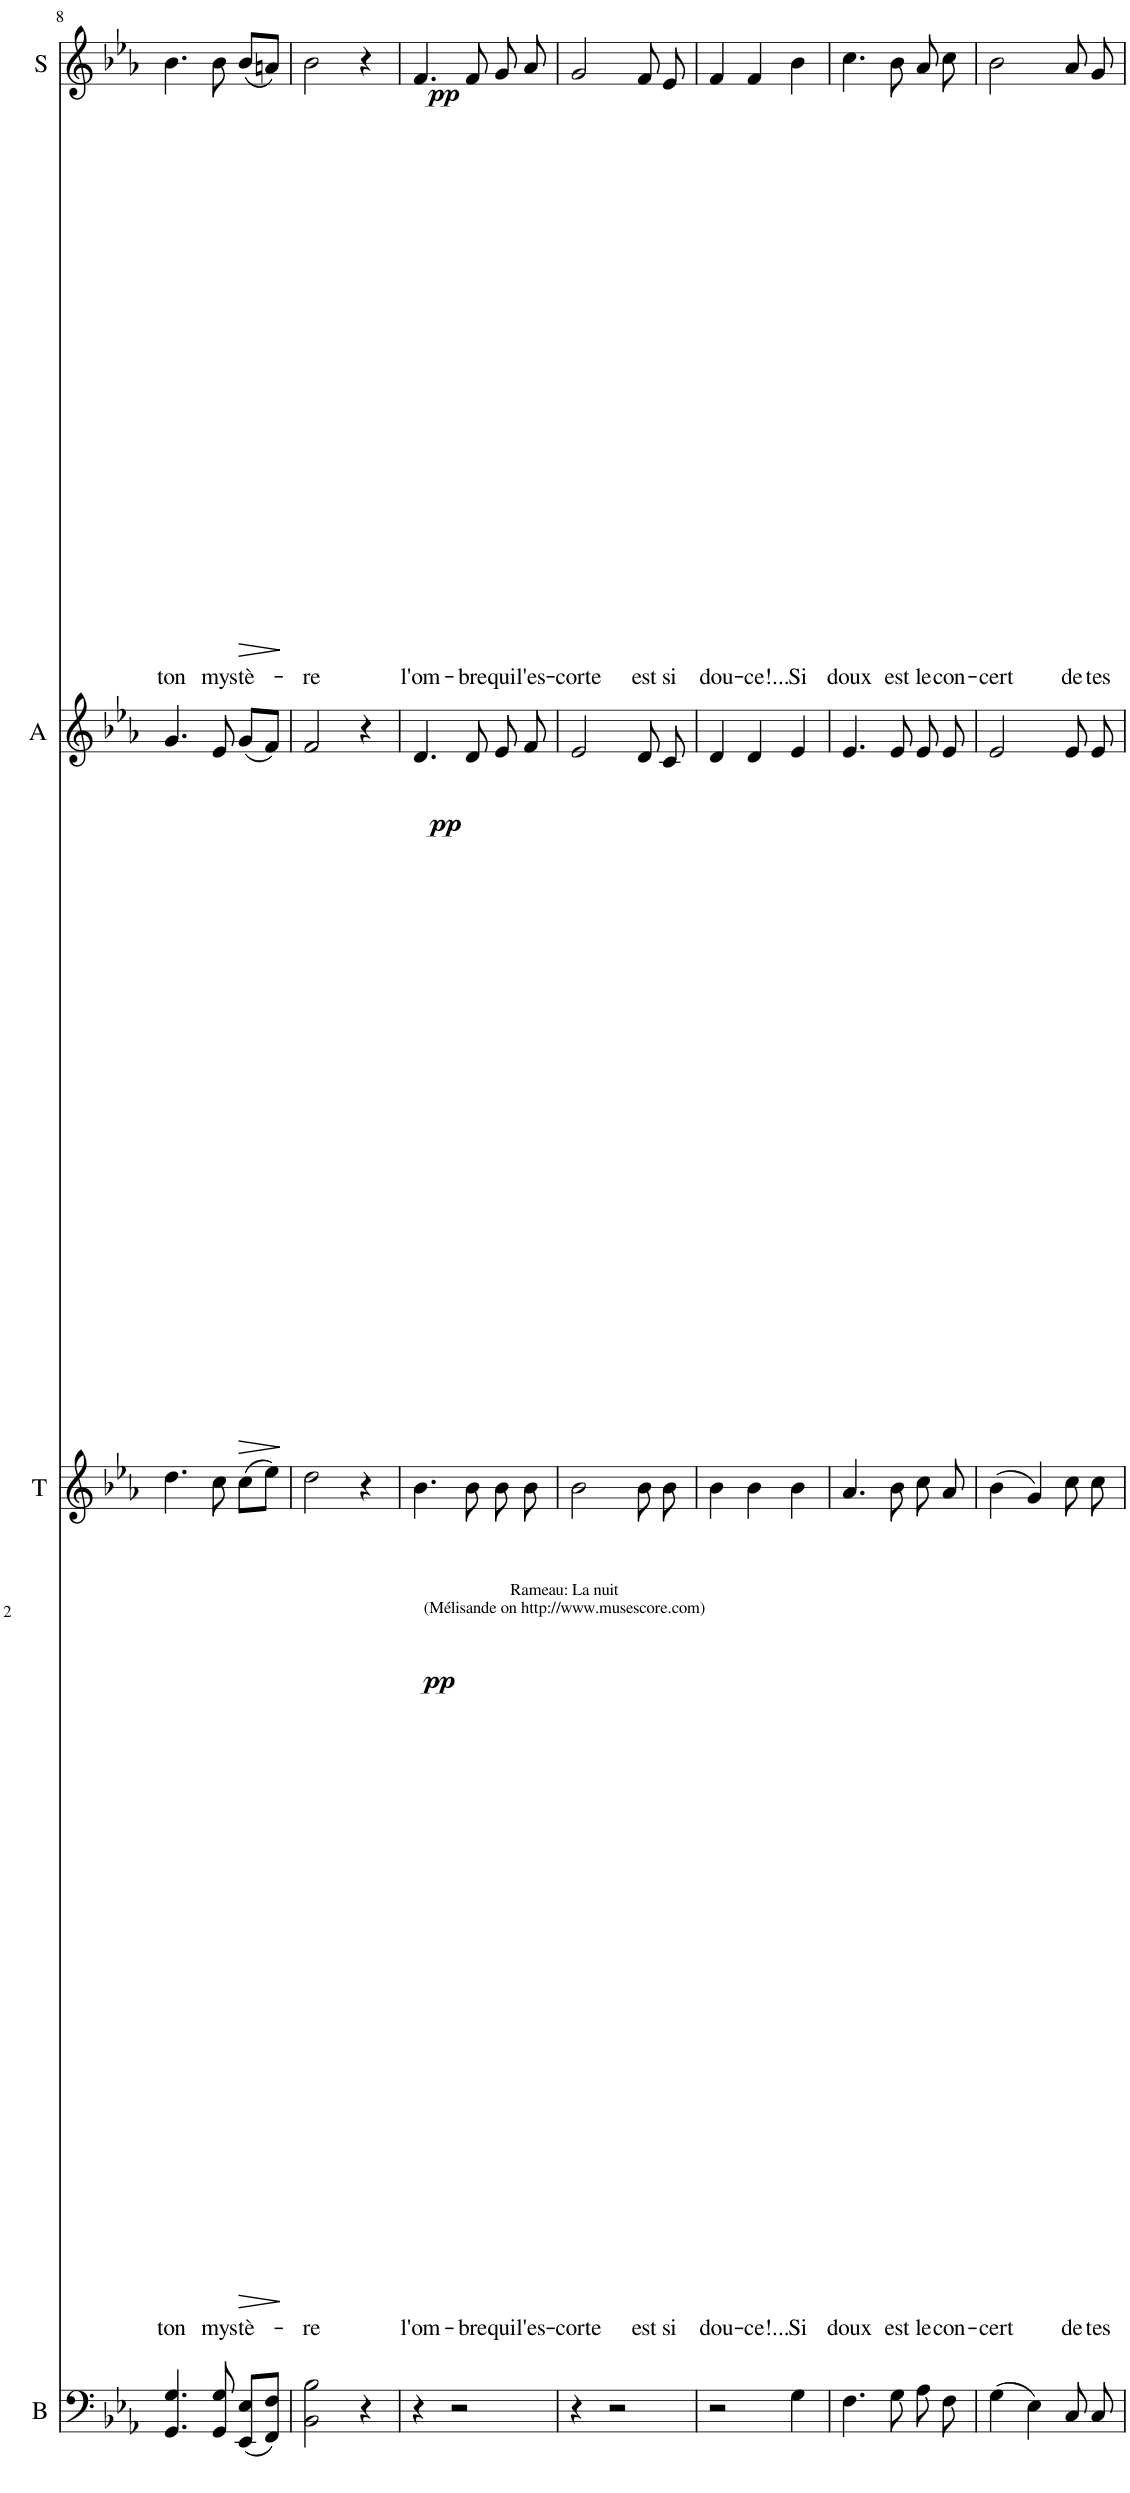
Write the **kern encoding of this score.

**kern	**dynam	**kern	**text	**dynam	**kern	**dynam	**kern	**text	**dynam
*part4	*part4	*part3	*part3	*part3	*part2	*part2	*part1	*part1	*part1
*staff4	*staff4	*staff3	*staff3	*staff3	*staff2	*staff2	*staff1	*staff1	*staff1
*I"B	*	*I"T	*	*	*I"A	*	*I"S	*	*
*I'B	*	*I'T	*	*	*I'A	*	*I'S	*	*
!!LO:PB:g=z
*clefF4	*	*clefG2	*	*	*clefG2	*	*clefG2	*	*
*k[b-e-a-]	*	*k[b-e-a-]	*	*	*k[b-e-a-]	*	*k[b-e-a-]	*	*
=8	=8	=8	=8	=8	=8	=8	=8	=8	=8
!	!	!	!LO:LY:b	!	!	!	!	!LO:LY:b	!
4.GG/ 4.G/	.	4.dd\	ton	.	4.g/	.	4.b-\	ton	.
!	!	!	!LO:LY:b	!	!	!	!	!LO:LY:b	!
8GG/ 8G/	.	8cc\	mys-	.	8e-/	.	8b-\	mys-	.
!	!LO:HP:b	!	!LO:LY:b	!LO:HP:b	!	!LO:HP:b	!	!LO:LY:b	!LO:HP:b
(8EE-/ 8E-/L	>	(8cc\L	-tè-	>	(8g/L	>	(8b-/L	-tè-	>
8FF/ 8F/J)	.	8ee-\J)	.	.	8f/J)	.	8an/J)	.	.
.	]	.	.	]	.	]	.	.	]
=9	=9	=9	=9	=9	=9	=9	=9	=9	=9
!	!	!	!LO:LY:b	!	!	!	!	!LO:LY:b	!
2BB-\ 2B-\	.	2dd\	-re	.	2f/	.	2b-\	-re	.
4r	.	4r	.	.	4r	.	4r	.	.
=10	=10	=10	=10	=10	=10	=10	=10	=10	=10
!	!	!	!LO:LY:b	!LO:DY:b	!	!LO:DY:b	!	!LO:LY:b	!LO:DY:b
4r	.	4.b-\	l'om-	pp	4.d/	pp	4.f/	l'om-	pp
2r	.	.	.	.	.	.	.	.	.
!	!	!	!LO:LY:b	!	!	!	!	!LO:LY:b	!
.	.	8b-\	-bre	.	8d/	.	8f/	-bre	.
!	!	!	!LO:LY:b	!	!	!	!	!LO:LY:b	!
.	.	8b-\	qui	.	8e-/	.	8g/	qui	.
!	!	!	!LO:LY:b	!	!	!	!	!LO:LY:b	!
.	.	8b-\	l'es-	.	8f/	.	8a-/	l'es-	.
=11	=11	=11	=11	=11	=11	=11	=11	=11	=11
!	!	!	!LO:LY:b	!	!	!	!	!LO:LY:b	!
4r	.	2b-\	-corte	.	2e-/	.	2g/	-corte	.
2r	.	.	.	.	.	.	.	.	.
!	!	!	!LO:LY:b	!	!	!	!	!LO:LY:b	!
.	.	8b-\	est	.	8d/	.	8f/	est	.
!	!	!	!LO:LY:b	!	!	!	!	!LO:LY:b	!
.	.	8b-\	si	.	8c/	.	8e-/	si	.
=12	=12	=12	=12	=12	=12	=12	=12	=12	=12
!	!	!	!LO:LY:b	!	!	!	!	!LO:LY:b	!
2r	.	4b-\	dou-	.	4d/	.	4f/	dou-	.
!	!	!	!LO:LY:b	!	!	!	!	!LO:LY:b	!
.	.	4b-\	-ce!...	.	4d/	.	4f/	-ce!...	.
!	!	!	!LO:LY:b	!	!	!	!	!LO:LY:b	!
4G\	.	4b-\	Si	.	4e-/	.	4b-\	Si	.
=13	=13	=13	=13	=13	=13	=13	=13	=13	=13
!	!	!	!LO:LY:b	!	!	!	!	!LO:LY:b	!
4.F\	.	4.a-/	doux	.	4.e-/	.	4.cc\	doux	.
!	!	!	!LO:LY:b	!	!	!	!	!LO:LY:b	!
8G\	.	8b-\	est	.	8e-/	.	8b-\	est	.
!	!	!	!LO:LY:b	!	!	!	!	!LO:LY:b	!
8A-\	.	8cc\	le	.	8e-/	.	8a-/	le	.
!	!	!	!LO:LY:b	!	!	!	!	!LO:LY:b	!
8F\	.	8a-/	con-	.	8e-/	.	8cc\	con-	.
=14	=14	=14	=14	=14	=14	=14	=14	=14	=14
!	!	!	!LO:LY:b	!	!	!	!	!LO:LY:b	!
(4G\	.	(4b-\	-cert	.	2e-/	.	2b-\	-cert	.
4E-\)	.	4g/)	.	.	.	.	.	.	.
!	!	!	!LO:LY:b	!	!	!	!	!LO:LY:b	!
8C/	.	8cc\	de	.	8e-/	.	8a-/	de	.
!	!	!	!LO:LY:b	!	!	!	!	!LO:LY:b	!
8C/	.	8cc\	tes	.	8e-/	.	8g/	tes	.
=	=	=	=	=	=	=	=	=	=
*-	*-	*-	*-	*-	*-	*-	*-	*-	*-
